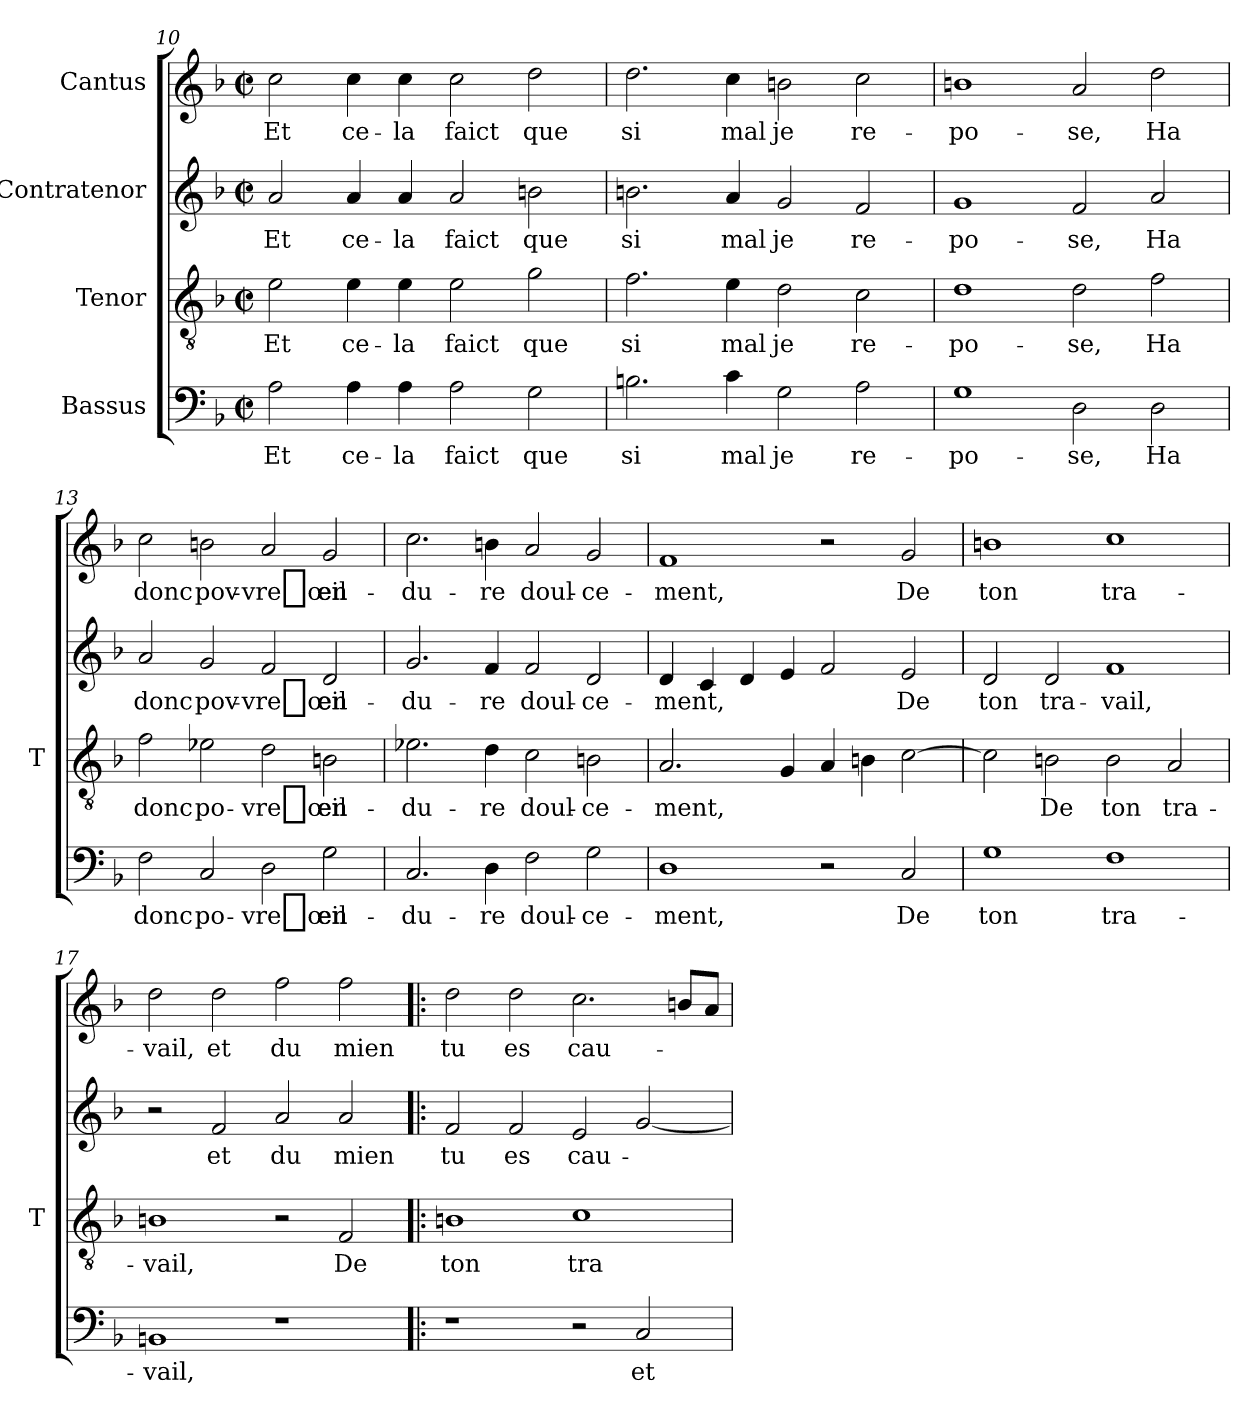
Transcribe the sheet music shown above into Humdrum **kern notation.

**kern	**text	**kern	**text	**kern	**text	**kern	**text
*part4	*part4	*part3	*part3	*part2	*part2	*part1	*part1
*staff4	*staff4	*staff3	*staff3	*staff2	*staff2	*staff1	*staff1
*I"Bassus	*	*I"Tenor	*	*I"Contratenor	*	*I"Cantus	*
*	*	*I'T	*	*	*	*	*
*clefF4	*	*clefGv2	*	*clefG2	*	*clefG2	*
*k[b-]	*	*k[b-]	*	*k[b-]	*	*k[b-]	*
*F:	*	*F:	*	*F:	*	*F:	*
*M2/2	*	*M2/2	*	*M2/2	*	*M2/2	*
*met(c|)	*	*met(c|)	*	*met(c|)	*	*met(c|)	*
=10	=10	=10	=10	=10	=10	=10	=10
2A	-Et	2e	-Et	2a	-Et	2cc	-Et
4A	ce-	4e	ce-	4a	ce-	4cc	ce-
4A	-la	4e	-la	4a	-la	4cc	-la
2A	-faict	2e	-faict	2a	-faict	2cc	-faict
2G	-que	2g	-que	2bn	-que	2dd	-que
=11	=11	=11	=11	=11	=11	=11	=11
2.Bn	-si	2.f	-si	2.bn	-si	2.dd	-si
4c	-mal	4e	-mal	4a	-mal	4cc	-mal
2G	-je	2d	-je	2g	-je	2bn	-je
2A	re-	2c	re-	2f	re-	2cc	re-
=12	=12	=12	=12	=12	=12	=12	=12
1G	po-	1d	po-	1g	po-	1bn	po-
2D	-se,	2d	-se,	2f	-se,	2a	-se,
2D	-Ha	2f	-Ha	2a	-Ha	2dd	-Ha
=13	=13	=13	=13	=13	=13	=13	=13
2F	-donc	2f	-donc	2a	-donc	2cc	-donc
2C	po-	2e-X	po-	2g	pov-	2bn	pov-
2D	-vre_œil	2d	-vre_œil	2f	-vre_œil	2a	-vre_œil
2G	en-	2B	en-	2d	en-	2g	en-
=14	=14	=14	=14	=14	=14	=14	=14
2.C	du-	2.e-X	du-	2.g	du-	2.cc	du-
4D	-re	4d	-re	4f	-re	4bn	-re
2F	doul-	2c	doul-	2f	doul-	2a	doul-
2G	ce-	2B	ce-	2d	ce-	2g	ce-
=15	=15	=15	=15	=15	=15	=15	=15
1D	-ment,	2.A	-ment,	4d	-ment,	1f	-ment,
.	.	.	.	4c	.	.	.
.	.	.	.	4d	.	.	.
.	.	4G	.	4e	.	.	.
2r	.	4A	.	2f	.	2r	.
.	.	4B	.	.	.	.	.
2C	-De	[2c	.	2e	-De	2g	-De
=16	=16	=16	=16	=16	=16	=16	=16
1G	-ton	2c]	.	2d	-ton	1bn	-ton
.	.	2B	-De	2d	tra-	.	.
1F	tra-	2B	-ton	1f	-vail,	1cc	tra-
.	.	2A	tra-	.	.	.	.
=17	=17	=17	=17	=17	=17	=17	=17
1BBn	-vail,	1B	-vail,	2r	.	2dd	-vail,
.	.	.	.	2f	-et	2dd	-et
1r	.	2r	.	2a	-du	2ff	-du
.	.	2F	-De	2a	-mien	2ff	-mien
=18!|:	=18!|:	=18!|:	=18!|:	=18!|:	=18!|:	=18!|:	=18!|:
1r	.	1B	-ton	2f	-tu	2dd	-tu
.	.	.	.	2f	-es	2dd	-es
2r	.	1c	tra-	2e	cau-	2.cc	cau-
2C	-et	.	.	[2g	.	.	.
.	.	.	.	.	.	8bnL	.
.	.	.	.	.	.	8aJ	.
=	=	=	=	=	=	=	=
*-	*-	*-	*-	*-	*-	*-	*-
